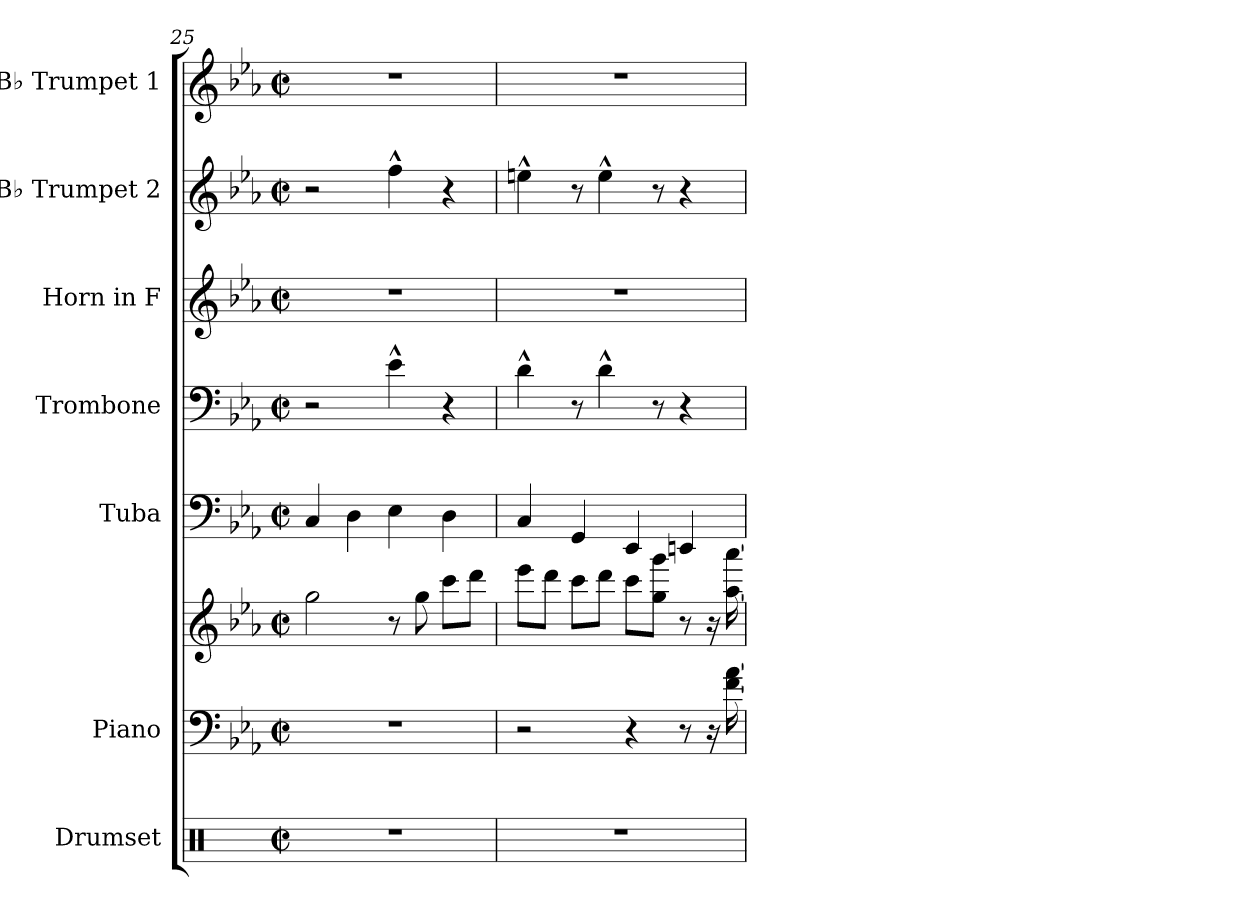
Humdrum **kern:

**kern	**kern	**kern	**kern	**kern	**kern	**kern	**kern
*part7	*part6	*part6	*part5	*part4	*part3	*part2	*part1
*staff8	*staff7	*staff6	*staff5	*staff4	*staff3	*staff2	*staff1
*I"Drumset	*I"Piano	*	*I"Tuba	*I"Trombone	*I"Horn in F	*I"B♭ Trumpet 2	*I"B♭ Trumpet 1
*I'Drs.	*I'Pno.	*	*I'Tba.	*I'Tbn.	*	*I'B♭ Tpt. 2	*I'B♭ Tpt. 1
*clefX	*clefF4	*clefG2	*clefF4	*clefF4	*clefG2	*clefG2	*clefG2
*	*	*	*	*	*ITrd4c7	*ITrd1c2	*ITrd1c2
*k[]	*k[b-e-a-]	*k[b-e-a-]	*k[b-e-a-]	*k[b-e-a-]	*k[b-e-a-d-]	*k[b-e-a-d-g-]	*k[b-e-a-d-g-]
*M2/2	*M2/2	*M2/2	*M2/2	*M2/2	*M2/2	*M2/2	*M2/2
*met(c|)	*met(c|)	*met(c|)	*met(c|)	*met(c|)	*met(c|)	*met(c|)	*met(c|)
=25	=25	=25	=25	=25	=25	=25	=25
1r	1r	2gg\	4C/	2r	1r	2r	1r
.	.	.	4D\	.	.	.	.
.	.	8r	4E-\	4e-^^\	.	4ee-^^\	.
.	.	8gg\	.	.	.	.	.
.	.	8ccc\L	4D\	4r	.	4r	.
.	.	8ddd\J	.	.	.	.	.
!!LO:PB:g=z
=26	=26	=26	=26	=26	=26	=26	=26
1r	2r	8eee-\L	4C/	4d^^\	1r	4ddn^^\	1r
.	.	8ddd\J	.	.	.	.	.
.	.	8ccc\L	4GG/	8r	.	8r	.
.	.	8ddd\J	.	4d^^\	.	4dd^^\	.
.	4r	8ccc\L	4EE-/	.	.	.	.
.	.	8gg\ 8ggg\J	.	8r	.	8r	.
.	8r	8r	4EEn/	4r	.	4r	.
.	16r	16r	.	.	.	.	.
.	[16f\ [16a-\	[16aa-\ [16aaa-\	.	.	.	.	.
=	=	=	=	=	=	=	=
*-	*-	*-	*-	*-	*-	*-	*-
